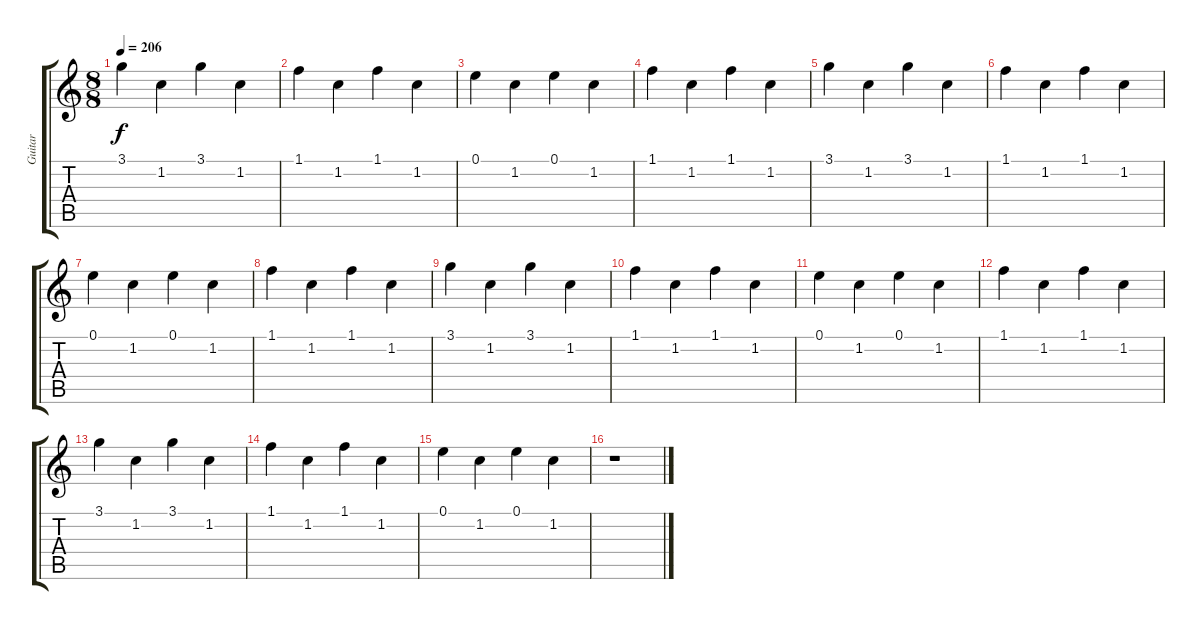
\track ("Guitar" "Guitar") {instrument electricguitarclean}
\staff {score tabs}
\tuning (E4 B3 G3 D3 A2 E2) {hide}
\ts (8 8)
\tempo 206
\clef g2
\ks c
3.1.4{dy f} 1.2.4 3.1.4 1.2.4 |
1.1.4 1.2.4 1.1.4 1.2.4 |
0.1.4 1.2.4 0.1.4 1.2.4 |
1.1.4 1.2.4 1.1.4 1.2.4 |
3.1.4 1.2.4 3.1.4 1.2.4 |
1.1.4 1.2.4 1.1.4 1.2.4 |
0.1.4 1.2.4 0.1.4 1.2.4 |
1.1.4 1.2.4 1.1.4 1.2.4 |
3.1.4 1.2.4 3.1.4 1.2.4 |
1.1.4 1.2.4 1.1.4 1.2.4 |
0.1.4 1.2.4 0.1.4 1.2.4 |
1.1.4 1.2.4 1.1.4 1.2.4 |
3.1.4 1.2.4 3.1.4 1.2.4 |
1.1.4 1.2.4 1.1.4 1.2.4 |
0.1.4 1.2.4 0.1.4 1.2.4 |
r.1
